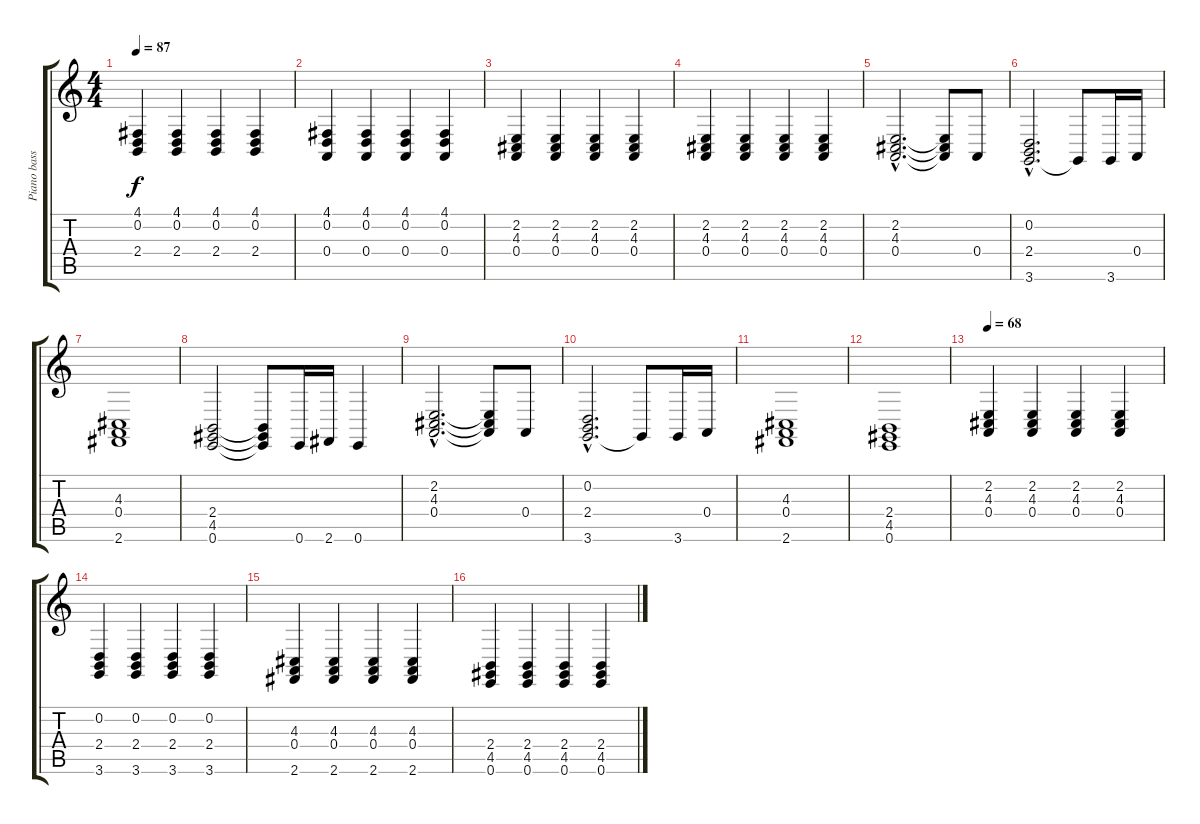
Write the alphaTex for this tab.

\track ("Piano bass" "Piano bass") {instrument acousticgrandpiano}
\staff {score tabs}
\tuning (D3 D3 A2 A2 E2 E2) {hide}
\ts (4 4)
\tempo 87
\clef g2
\ks c
(4.1 0.2 2.4).4{dy f} (4.1 0.2 2.4).4 (4.1 0.2 2.4).4 (4.1 0.2 2.4).4 |
(4.1 0.2 0.4).4 (4.1 0.2 0.4).4 (4.1 0.2 0.4).4 (4.1 0.2 0.4).4 |
(2.2 4.3 0.4).4 (2.2 4.3 0.4).4 (2.2 4.3 0.4).4 (2.2 4.3 0.4).4 |
(2.2 4.3 0.4).4 (2.2 4.3 0.4).4 (2.2 4.3 0.4).4 (2.2 4.3 0.4).4 |
(2.2{hac} 4.3{hac} 0.4{hac}).2{d} (2.2{t} 4.3{t} 0.4{t}).8 0.4.8 |
(0.2{hac} 2.4{hac} 3.6{hac}).2{d} 3.6{t}.8 3.6.16 0.4.16 |
(4.3 0.4 2.6).1 |
(2.4 4.5 0.6).2 (2.4{t} 4.5{t} 0.6{t}).8 0.6.16 2.6.16 0.6.4 |
(2.2{hac} 4.3{hac} 0.4{hac}).2{d} (2.2{t} 4.3{t} 0.4{t}).8 0.4.8 |
(0.2{hac} 2.4{hac} 3.6{hac}).2{d} 3.6{t}.8 3.6.16 0.4.16 |
(4.3 0.4 2.6).1 |
(2.4 4.5 0.6).1 |
\tempo 68
(2.2 4.3 0.4).4 (2.2 4.3 0.4).4 (2.2 4.3 0.4).4 (2.2 4.3 0.4).4 |
(0.2 2.4 3.6).4 (0.2 2.4 3.6).4 (0.2 2.4 3.6).4 (0.2 2.4 3.6).4 |
(4.3 0.4 2.6).4 (4.3 0.4 2.6).4 (4.3 0.4 2.6).4 (4.3 0.4 2.6).4 |
(2.4 4.5 0.6).4 (2.4 4.5 0.6).4 (2.4 4.5 0.6).4 (2.4 4.5 0.6).4
